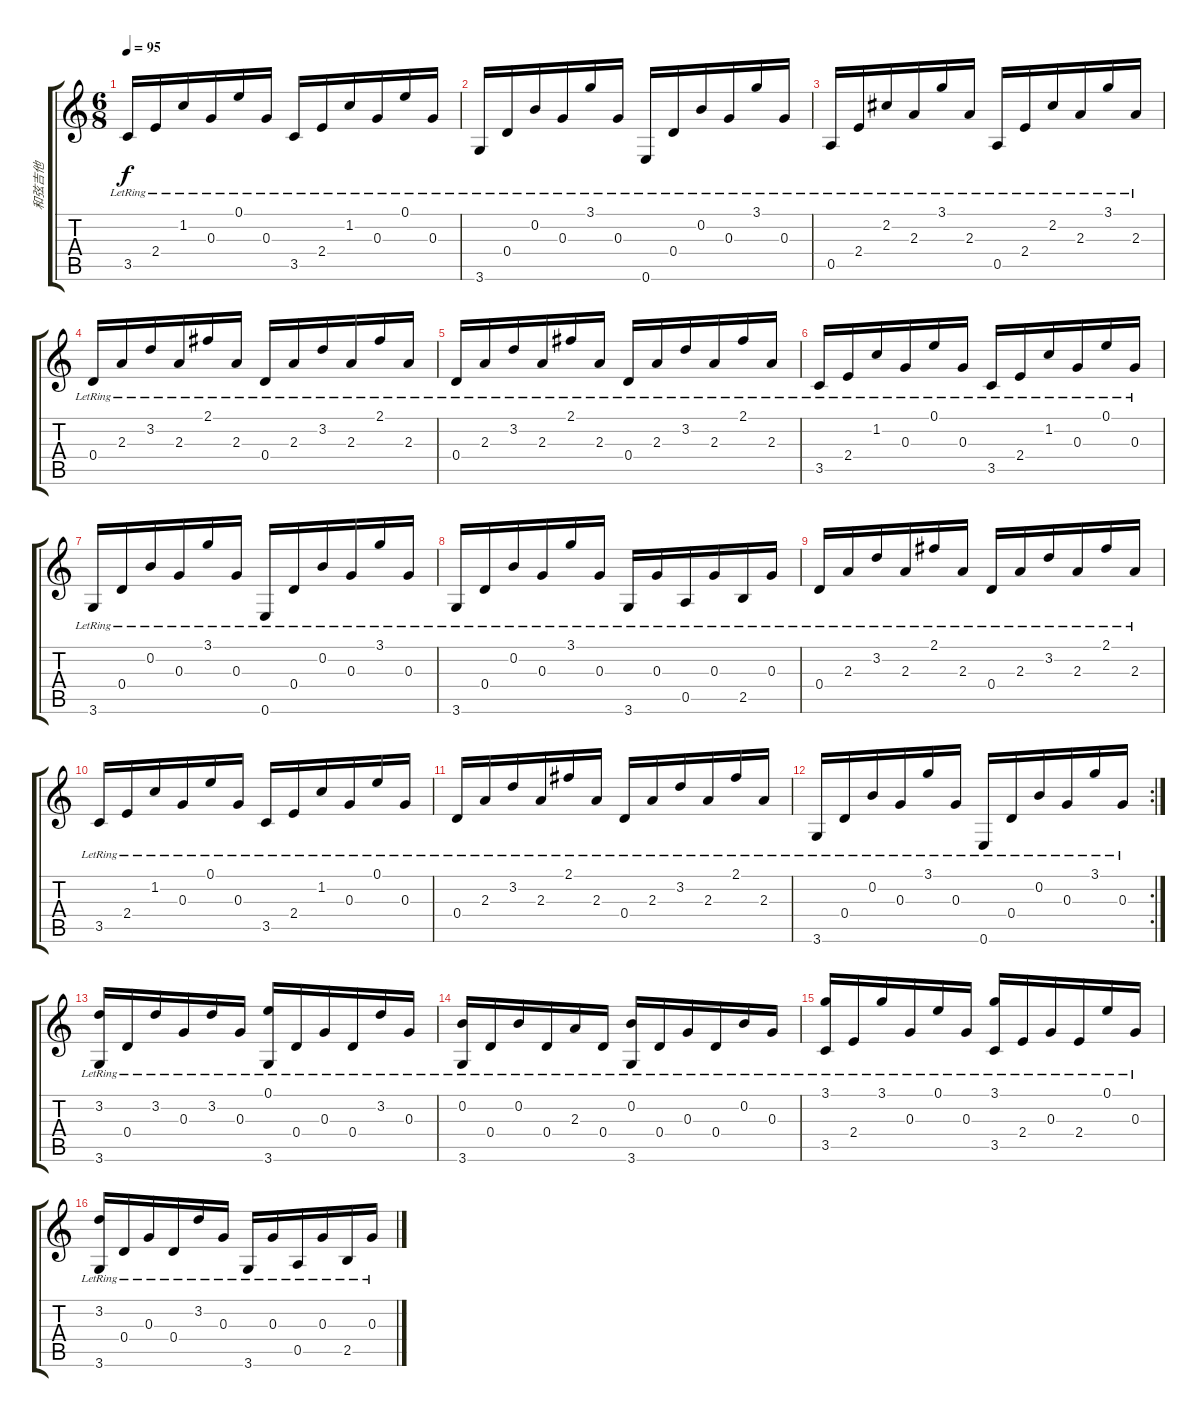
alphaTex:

\track ("和弦吉他" "和弦吉他") {instrument acousticguitarsteel}
\staff {score tabs}
\tuning (E4 B3 G3 D3 A2 E2) {hide}
\ts (6 8)
\tempo 95
\clef g2
\ks c
3.5{lr}.16{dy f} 2.4{lr}.16 1.2{lr}.16 0.3{lr}.16 0.1{lr}.16 0.3{lr}.16 3.5{lr}.16 2.4{lr}.16 1.2{lr}.16 0.3{lr}.16 0.1{lr}.16 0.3{lr}.16 |
3.6{lr}.16 0.4{lr}.16 0.2{lr}.16 0.3{lr}.16 3.1{lr}.16 0.3{lr}.16 0.6{lr}.16 0.4{lr}.16 0.2{lr}.16 0.3{lr}.16 3.1{lr}.16 0.3{lr}.16 |
0.5{lr}.16 2.4{lr}.16 2.2{lr}.16 2.3{lr}.16 3.1{lr}.16 2.3{lr}.16 0.5{lr}.16 2.4{lr}.16 2.2{lr}.16 2.3{lr}.16 3.1{lr}.16 2.3{lr}.16 |
0.4{lr}.16 2.3{lr}.16 3.2{lr}.16 2.3{lr}.16 2.1{lr}.16 2.3{lr}.16 0.4{lr}.16 2.3{lr}.16 3.2{lr}.16 2.3{lr}.16 2.1{lr}.16 2.3{lr}.16 |
0.4{lr}.16 2.3{lr}.16 3.2{lr}.16 2.3{lr}.16 2.1{lr}.16 2.3{lr}.16 0.4{lr}.16 2.3{lr}.16 3.2{lr}.16 2.3{lr}.16 2.1{lr}.16 2.3{lr}.16 |
3.5{lr}.16 2.4{lr}.16 1.2{lr}.16 0.3{lr}.16 0.1{lr}.16 0.3{lr}.16 3.5{lr}.16 2.4{lr}.16 1.2{lr}.16 0.3{lr}.16 0.1{lr}.16 0.3{lr}.16 |
3.6{lr}.16 0.4{lr}.16 0.2{lr}.16 0.3{lr}.16 3.1{lr}.16 0.3{lr}.16 0.6{lr}.16 0.4{lr}.16 0.2{lr}.16 0.3{lr}.16 3.1{lr}.16 0.3{lr}.16 |
3.6{lr}.16 0.4{lr}.16 0.2{lr}.16 0.3{lr}.16 3.1{lr}.16 0.3{lr}.16 3.6{lr}.16 0.3{lr}.16 0.5{lr}.16 0.3{lr}.16 2.5{lr}.16 0.3{lr}.16 |
0.4{lr}.16 2.3{lr}.16 3.2{lr}.16 2.3{lr}.16 2.1{lr}.16 2.3{lr}.16 0.4{lr}.16 2.3{lr}.16 3.2{lr}.16 2.3{lr}.16 2.1{lr}.16 2.3{lr}.16 |
3.5{lr}.16 2.4{lr}.16 1.2{lr}.16 0.3{lr}.16 0.1{lr}.16 0.3{lr}.16 3.5{lr}.16 2.4{lr}.16 1.2{lr}.16 0.3{lr}.16 0.1{lr}.16 0.3{lr}.16 |
0.4{lr}.16 2.3{lr}.16 3.2{lr}.16 2.3{lr}.16 2.1{lr}.16 2.3{lr}.16 0.4{lr}.16 2.3{lr}.16 3.2{lr}.16 2.3{lr}.16 2.1{lr}.16 2.3{lr}.16 |
\rc 2
3.6{lr}.16 0.4{lr}.16 0.2{lr}.16 0.3{lr}.16 3.1{lr}.16 0.3{lr}.16 0.6{lr}.16 0.4{lr}.16 0.2{lr}.16 0.3{lr}.16 3.1{lr}.16 0.3{lr}.16 |
(3.2{lr} 3.6{lr}).16 0.4{lr}.16 3.2{lr}.16 0.3{lr}.16 3.2{lr}.16 0.3{lr}.16 (0.1{lr} 3.6{lr}).16 0.4{lr}.16 0.3{lr}.16 0.4{lr}.16 3.2{lr}.16 0.3{lr}.16 |
(0.2{lr} 3.6{lr}).16 0.4{lr}.16 0.2{lr}.16 0.4{lr}.16 2.3{lr}.16 0.4{lr}.16 (0.2{lr} 3.6{lr}).16 0.4{lr}.16 0.3{lr}.16 0.4{lr}.16 0.2{lr}.16 0.3{lr}.16 |
(3.1{lr} 3.5{lr}).16 2.4{lr}.16 3.1{lr}.16 0.3{lr}.16 0.1{lr}.16 0.3{lr}.16 (3.1{lr} 3.5{lr}).16 2.4{lr}.16 0.3{lr}.16 2.4{lr}.16 0.1{lr}.16 0.3{lr}.16 |
(3.2{lr} 3.6{lr}).16 0.4{lr}.16 0.3{lr}.16 0.4{lr}.16 3.2{lr}.16 0.3{lr}.16 3.6{lr}.16 0.3{lr}.16 0.5{lr}.16 0.3{lr}.16 2.5{lr}.16 0.3{lr}.16
